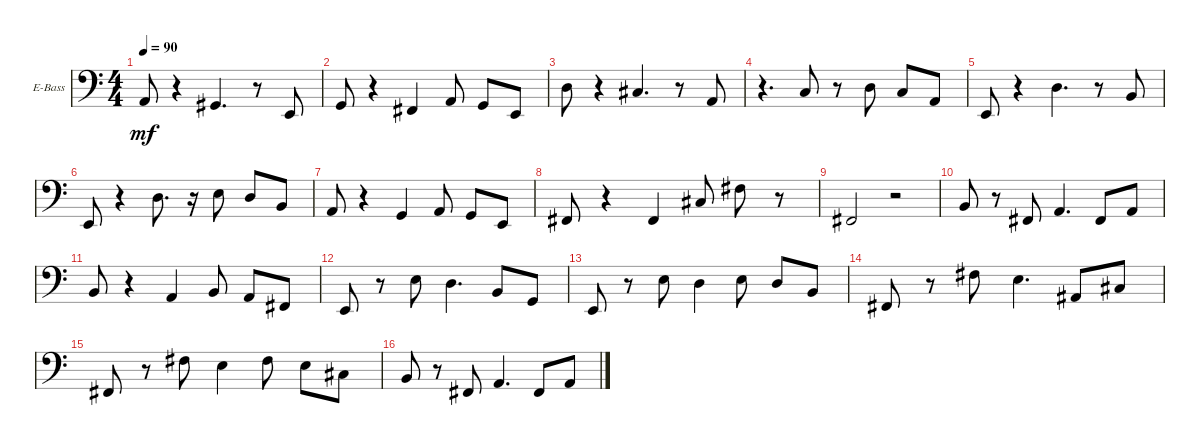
\bracketExtendMode groupsimilarinstruments
\firstSystemTrackNameOrientation horizontal
\otherSystemsTrackNameOrientation horizontal
\track ("Бас гитара" "E-Bass") {instrument electricbassfinger}
\staff {score}
\tuning (G2 D2 A1 E1)
\ts (4 4)
\tempo 90
\clef f4
\ks c
0.3.8{dy mf} r.4 4.4.4{d} r.8 0.4.8 |
3.4.8 r.4 2.4.4 0.3.8 3.4.8 0.4.8 |
0.2.8 r.4 4.3.4{d} r.8 0.3.8 |
r.4{d} 3.3.8 r.8 0.2.8 3.3.8 0.3.8 |
0.4.8 r.4 0.2.4{d} r.8 2.3.8 |
0.4.8 r.4 0.2.8{d} r.16 2.2.8 0.2.8 2.3.8 |
0.3.8 r.4 3.4.4 0.3.8 3.4.8 0.4.8 |
2.4.8 r.4 2.4.4 4.3.8 4.2.8 r.8 |
2.4.2 r.2 |
2.3.8 r.8 2.4.8 0.3.4{d} 2.4.8 0.3.8 |
2.3.8 r.4 0.3.4 2.3.8 0.3.8 2.4.8 |
0.4.8 r.8 2.2.8 0.2.4{d} 2.3.8 3.4.8 |
0.4.8 r.8 2.2.8 0.2.4 2.2.8 0.2.8 2.3.8 |
2.4.8 r.8 4.2.8 2.2.4{d} 1.3.8 4.3.8 |
2.4.8 r.8 4.2.8 2.2.4 4.2.8 2.2.8 4.3.8 |
2.3.8 r.8 2.4.8 0.3.4{d} 2.4.8 0.3.8
